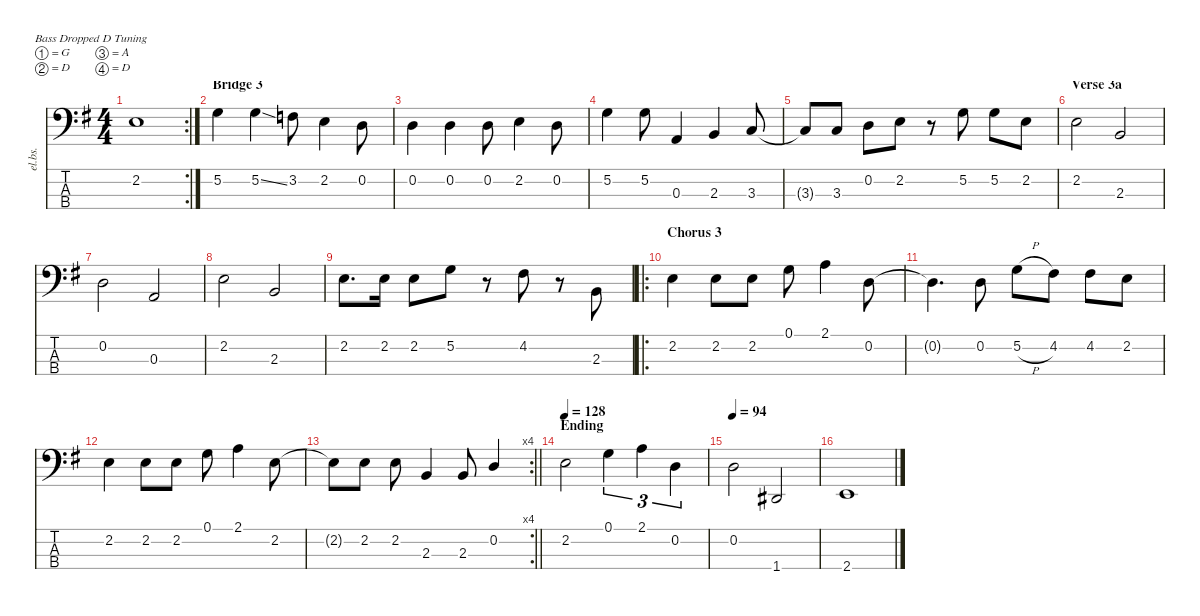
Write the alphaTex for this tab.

\defaultSystemsLayout 4
\hideDynamics
\bracketExtendMode nobrackets
\otherSystemsTrackNameOrientation horizontal
\track ("Bass" "el.bs.") {defaultSystemsLayout 8 instrument electricbassfinger}
\staff {score tabs}
\tuning (G2 D2 A1 D1)
\rc 2
\ts (4 4)
\tempo (127 hide)
\clef f4
\ks eminor
2.2{acc forcenatural}.1{dy f beam Down} |
\section ("" "Bridge 3")
\tempo (128 hide)
5.2{acc forcenatural}.4{beam Down} 5.2{ss acc forcenatural}.4{beam Down} 3.2{acc forcenatural}.8{beam Down} 2.2{acc forcenatural}.4{beam Down} 0.2{acc forcenatural}.8{beam Down} |
0.2{acc forcenatural}.4{beam Down} 0.2{acc forcenatural}.4{beam Down} 0.2{acc forcenatural}.8{beam Down} 2.2{acc forcenatural}.4{beam Down} 0.2{acc forcenatural}.8{beam Down} |
5.2{acc forcenatural}.4{beam Down} 5.2{acc forcenatural}.8{beam Down} 0.3{acc forcenatural}.4{beam Up} 2.3{acc forcenatural}.4{beam Up} 3.3{acc forcenatural}.8{beam Up} |
3.3{t acc forcenatural}.8{beam Up} 3.3{acc forcenatural}.8{beam Up} 0.2{acc forcenatural}.8{beam Down} 2.2{acc forcenatural}.8{beam Down} r.8{beam Down} 5.2{acc forcenatural}.8{beam Down} 5.2{acc forcenatural}.8{beam Down} 2.2{acc forcenatural}.8{beam Down} |
\section ("" "Verse 3a")
2.2{acc forcenatural}.2{beam Down} 2.3{acc forcenatural}.2{beam Up} |
0.2{acc forcenatural}.2{beam Down} 0.3{acc forcenatural}.2{beam Up} |
2.2{acc forcenatural}.2{beam Down} 2.3{acc forcenatural}.2{beam Up} |
2.2{acc forcenatural}.8{d beam Down} 2.2{acc forcenatural}.16{beam Down} 2.2{acc forcenatural}.8{beam Down} 5.2{acc forcenatural}.8{beam Down} r.8{beam Down} 4.2{acc #}.8{beam Down} r.8{beam Down} 2.3{acc forcenatural}.8{beam Up} |
\ro
\section ("" "Chorus 3")
2.2{acc forcenatural}.4{beam Down} 2.2{acc forcenatural}.8{beam Down} 2.2{acc forcenatural}.8{beam Down} 0.1{acc forcenatural}.8{beam Down} 2.1{acc forcenatural}.4{beam Down} 0.2{acc forcenatural}.8{beam Down} |
0.2{t acc forcenatural}.4{d beam Down} 0.2{acc forcenatural}.8{beam Down} 5.2{h acc forcenatural}.8{beam Down} 4.2{acc #}.8{beam Down} 4.2{acc #}.8{beam Down} 2.2{acc forcenatural}.8{beam Down} |
2.2{acc forcenatural}.4{beam Down} 2.2{acc forcenatural}.8{beam Down} 2.2{acc forcenatural}.8{beam Down} 0.1{acc forcenatural}.8{beam Down} 2.1{acc forcenatural}.4{beam Down} 2.2{acc forcenatural}.8{beam Down} |
\rc 4
\barLineRight lightlight
2.2{t acc forcenatural}.8{beam Down} 2.2{acc forcenatural}.8{beam Down} 2.2{acc forcenatural}.8{beam Down} 2.3{acc forcenatural}.4{beam Up} 2.3{acc forcenatural}.8{beam Up} 0.2{acc forcenatural}.4{beam Up} |
\section ("" "Ending")
\tempo 128
2.2{acc forcenatural}.2{beam Down} 0.1{acc forcenatural}.4{tu (3 2) beam Down} 2.1{acc forcenatural}.4{tu (3 2) beam Down} 0.2{acc forcenatural}.4{tu (3 2) beam Down} |
\tempo 94
0.2{acc forcenatural}.2{beam Down} 1.4{acc #}.2{beam Up} |
2.4{acc forcenatural}.1{beam Up}
